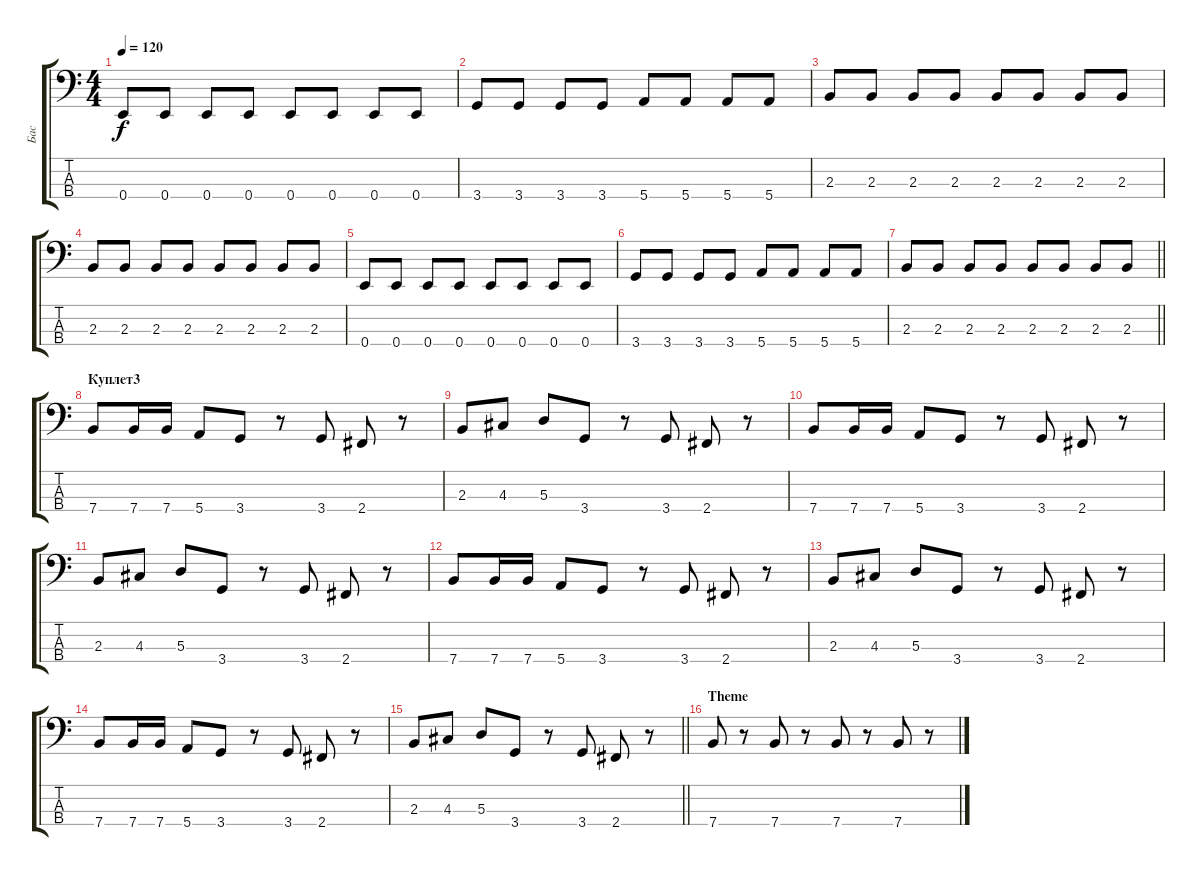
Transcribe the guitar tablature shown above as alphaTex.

\track ("Бас" "Бас") {instrument electricbassfinger}
\staff {score tabs}
\tuning (G2 D2 A1 E1) {hide}
\ts (4 4)
\tempo 120
\clef f4
\ks c
0.4.8{dy f} 0.4.8 0.4.8 0.4.8 0.4.8 0.4.8 0.4.8 0.4.8 |
3.4.8 3.4.8 3.4.8 3.4.8 5.4.8 5.4.8 5.4.8 5.4.8 |
2.3.8 2.3.8 2.3.8 2.3.8 2.3.8 2.3.8 2.3.8 2.3.8 |
2.3.8 2.3.8 2.3.8 2.3.8 2.3.8 2.3.8 2.3.8 2.3.8 |
0.4.8 0.4.8 0.4.8 0.4.8 0.4.8 0.4.8 0.4.8 0.4.8 |
3.4.8 3.4.8 3.4.8 3.4.8 5.4.8 5.4.8 5.4.8 5.4.8 |
\barLineRight lightlight
2.3.8 2.3.8 2.3.8 2.3.8 2.3.8 2.3.8 2.3.8 2.3.8 |
\section ("" "Куплет3")
7.4.8 7.4.16 7.4.16 5.4.8 3.4.8 r.8 3.4.8 2.4.8 r.8 |
2.3.8 4.3.8 5.3.8 3.4.8 r.8 3.4.8 2.4.8 r.8 |
7.4.8 7.4.16 7.4.16 5.4.8 3.4.8 r.8 3.4.8 2.4.8 r.8 |
2.3.8 4.3.8 5.3.8 3.4.8 r.8 3.4.8 2.4.8 r.8 |
7.4.8 7.4.16 7.4.16 5.4.8 3.4.8 r.8 3.4.8 2.4.8 r.8 |
2.3.8 4.3.8 5.3.8 3.4.8 r.8 3.4.8 2.4.8 r.8 |
7.4.8 7.4.16 7.4.16 5.4.8 3.4.8 r.8 3.4.8 2.4.8 r.8 |
\barLineRight lightlight
2.3.8 4.3.8 5.3.8 3.4.8 r.8 3.4.8 2.4.8 r.8 |
\section ("" "Theme")
7.4.8 r.8 7.4.8 r.8 7.4.8 r.8 7.4.8 r.8
